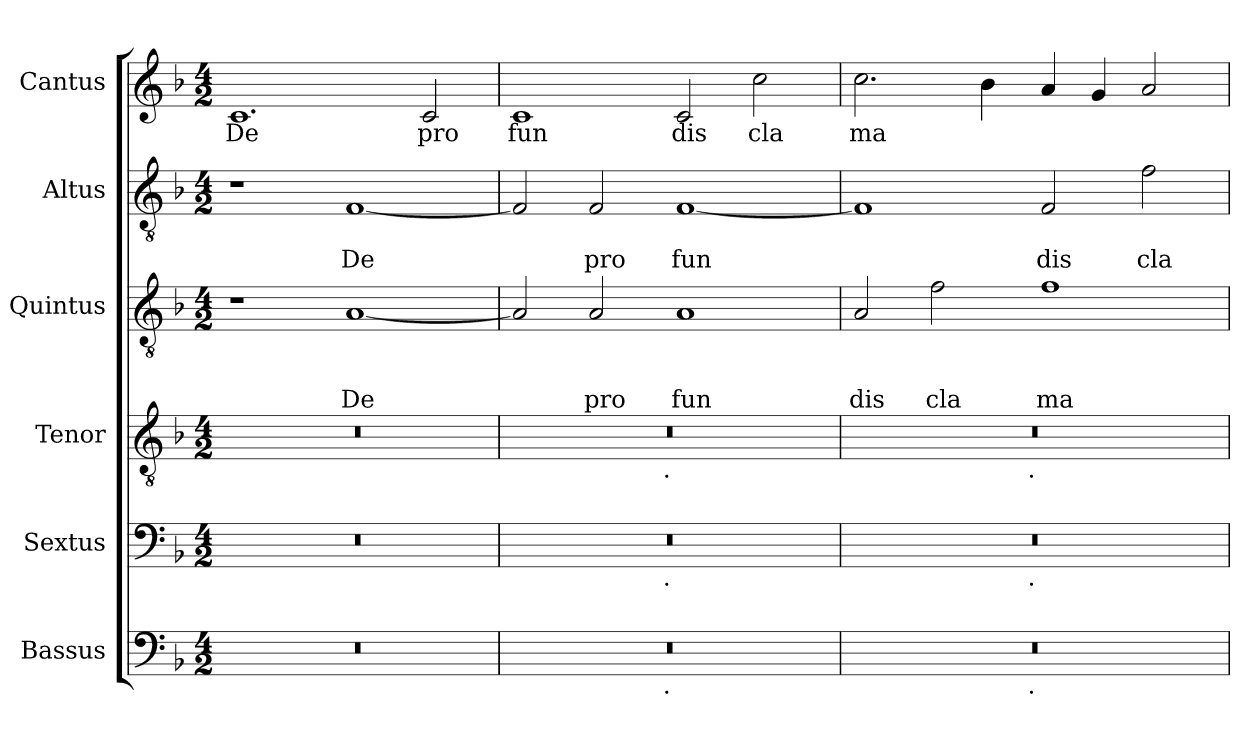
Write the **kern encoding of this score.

**kern	**kern	**kern	**kern	**text	**text	**text	**kern	**text	**text	**kern	**text
*part6	*part5	*part4	*part3	*part3	*part3	*part3	*part2	*part2	*part2	*part1	*part1
*staff6	*staff5	*staff4	*staff3	*staff3	*staff3	*staff3	*staff2	*staff2	*staff2	*staff1	*staff1
*I"Bassus	*I"Sextus	*I"Tenor	*I"Quintus	*	*	*	*I"Altus	*	*	*I"Cantus	*
*I'Bassus	*I'Sextus	*I'Tenor	*I'Quintus	*	*	*	*I'Altus	*	*	*I'Cantus	*
*clefF4	*clefF4	*clefGv2	*clefGv2	*	*	*	*clefGv2	*	*	*clefG2	*
*k[b-]	*k[b-]	*k[b-]	*k[b-]	*	*	*	*k[b-]	*	*	*k[b-]	*
*F:	*F:	*F:	*F:	*	*	*	*F:	*	*	*F:	*
*M4/2	*M4/2	*M4/2	*M4/2	*	*	*	*M4/2	*	*	*M4/2	*
=1	=1	=1	=1	=1	=1	=1	=1	=1	=1	=1	=1
!	!	!	!	!	!	!	!	!	!	!	!LO:LY:b
0r	0r	0r	1r	.	.	.	1r	.	.	1.c	De
!	!	!	!	!	!	!LO:LY:b	!	!	!LO:LY:b	!	!
.	.	.	[<1A	.	.	De	[<1F	.	De	.	.
!	!	!	!	!	!	!	!	!	!	!	!LO:LY:b
.	.	.	.	.	.	.	.	.	.	2c/	pro
=2	=2	=2	=2	=2	=2	=2	=2	=2	=2	=2	=2
!	!	!	!	!	!	!	!	!	!	!	!LO:LY:b
*^	*^	*^	*	*	*	*	*	*	*	*	*
0r	2ryy	0r	2ryy	0r	2ryy	2A/]	.	.	.	2F/]	.	.	1c	fun
!	!	!	!	!	!	!	!	!	!LO:LY:b	!	!	!LO:LY:b	!	!
.	4...ryy	.	4...ryy	.	4...ryy	2A/	.	.	pro	2F/	.	pro	.	.
!	!	!	!	!	!LO:TX:b:t=.	!	!	!	!	!	!	!	!	!
!	!	!	!LO:TX:b:t=.	!	!	!	!	!	!	!	!	!	!	!
!	!LO:TX:b:t=.	!	!	!	!	!	!	!	!	!	!	!	!	!
.	1ryy	.	1ryy	.	1ryy	.	.	.	.	.	.	.	.	.
!	!	!	!	!	!	!	!	!	!LO:LY:b	!	!	!LO:LY:b	!	!LO:LY:b
.	.	.	.	.	.	1A	.	.	fun	[<1F	.	fun	2c/	dis
!	!	!	!	!	!	!	!	!	!	!	!	!	!	!LO:LY:b
.	.	.	.	.	.	.	.	.	.	.	.	.	2cc\	cla
.	32ryy	.	32ryy	.	32ryy	.	.	.	.	.	.	.	.	.
=3	=3	=3	=3	=3	=3	=3	=3	=3	=3	=3	=3	=3	=3	=3
!	!	!	!	!	!	!	!	!	!LO:LY:b	!	!	!	!	!LO:LY:b
0r	2ryy	0r	2ryy	0r	2ryy	2A/	.	.	dis	1F]	.	.	2.cc\	ma
!	!	!	!	!	!	!	!	!	!LO:LY:b	!	!	!	!	!
.	4...ryy	.	4...ryy	.	4...ryy	2f\	.	.	cla	.	.	.	.	.
.	.	.	.	.	.	.	.	.	.	.	.	.	4b-\	.
!	!	!	!	!	!LO:TX:b:t=.	!	!	!	!	!	!	!	!	!
!	!	!	!LO:TX:b:t=.	!	!	!	!	!	!	!	!	!	!	!
!	!LO:TX:b:t=.	!	!	!	!	!	!	!	!	!	!	!	!	!
.	1ryy	.	1ryy	.	1ryy	.	.	.	.	.	.	.	.	.
!	!	!	!	!	!	!	!	!	!LO:LY:b	!	!	!LO:LY:b	!	!
.	.	.	.	.	.	1f	.	.	ma	2F/	.	dis	4a/	.
.	.	.	.	.	.	.	.	.	.	.	.	.	4g/	.
!	!	!	!	!	!	!	!	!	!	!	!	!LO:LY:b	!	!
.	.	.	.	.	.	.	.	.	.	2f\	.	cla	2a/	.
.	32ryy	.	32ryy	.	32ryy	.	.	.	.	.	.	.	.	.
*v	*v	*	*	*v	*v	*	*	*	*	*	*	*	*	*
*	*v	*v	*	*	*	*	*	*	*	*	*	*
=	=	=	=	=	=	=	=	=	=	=	=
*-	*-	*-	*-	*-	*-	*-	*-	*-	*-	*-	*-
